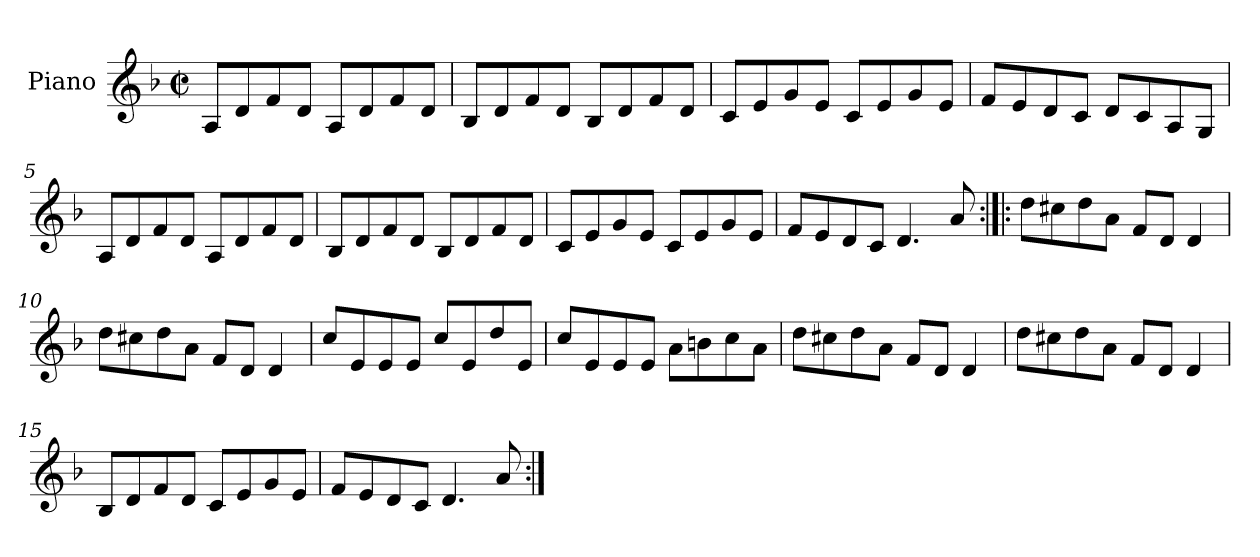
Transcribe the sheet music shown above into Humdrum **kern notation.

**kern
*part1
*staff1
*I"Piano
*I'Pno
*clefG2
*k[b-]
*d:
*M2/2
*met(c|)
=1
8A/L
8d/
8f/
8d/J
8A/L
8d/
8f/
8d/J
=2
8B-/L
8d/
8f/
8d/J
8B-/L
8d/
8f/
8d/J
=3
8c/L
8e/
8g/
8e/J
8c/L
8e/
8g/
8e/J
=4
8f/L
8e/
8d/
8c/J
8d/L
8c/
8A/
8G/J
!!LO:LB:g=z
=5
8A/L
8d/
8f/
8d/J
8A/L
8d/
8f/
8d/J
=6
8B-/L
8d/
8f/
8d/J
8B-/L
8d/
8f/
8d/J
=7
8c/L
8e/
8g/
8e/J
8c/L
8e/
8g/
8e/J
=8
8f/L
8e/
8d/
8c/J
4.d/
8a/
!!LO:LB:g=z
=9:|!|:
8dd\L
8cc#X\
8dd\
8a\J
8f/L
8d/J
4d/
=10
8dd\L
8cc#X\
8dd\
8a\J
8f/L
8d/J
4d/
=11
8cc/L
8e/
8e/
8e/J
8cc/L
8e/
8dd/
8e/J
=12
8cc/L
8e/
8e/
8e/J
8a\L
8bn\
8cc\
8a\J
!!LO:LB:g=z
=13
8dd\L
8cc#X\
8dd\
8a\J
8f/L
8d/J
4d/
=14
8dd\L
8cc#X\
8dd\
8a\J
8f/L
8d/J
4d/
=15
8B-/L
8d/
8f/
8d/J
8c/L
8e/
8g/
8e/J
=16
8f/L
8e/
8d/
8c/J
4.d/
8a/
=:|!
*-
